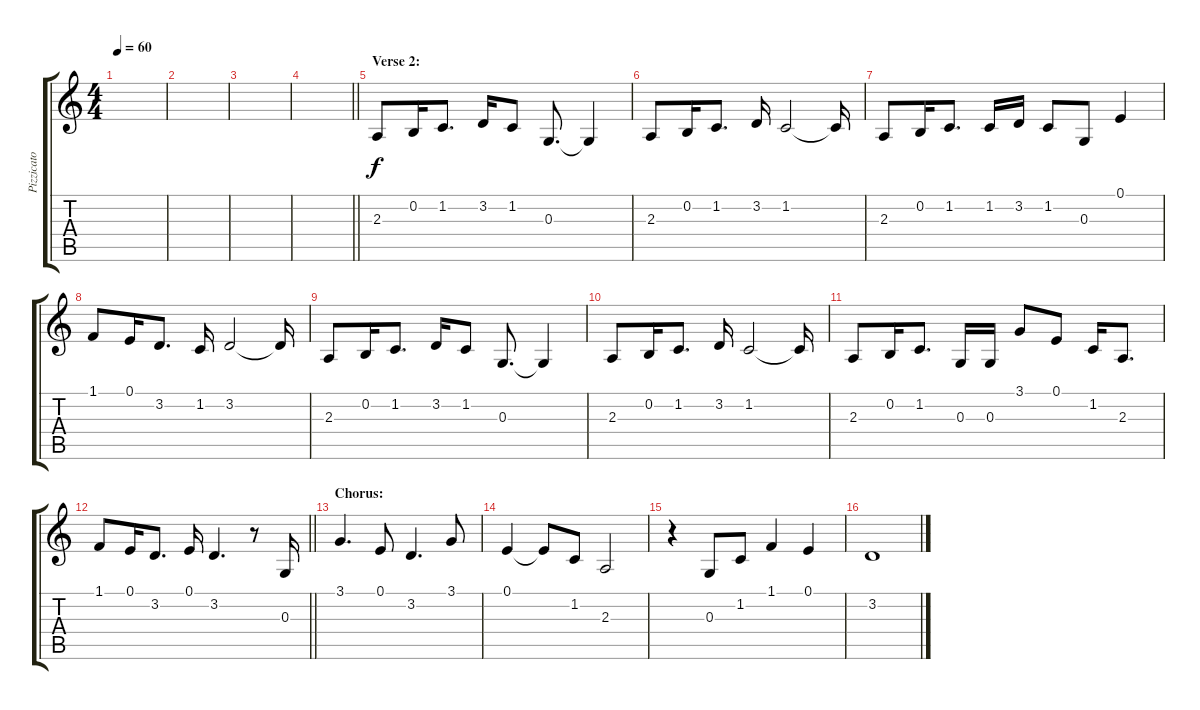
\track ("Pizzicato Strings (Vocals)" "Pizzicato ") {instrument pizzicatostrings}
\staff {score tabs}
\tuning (E4 B3 G3 D3 A2 E2) {hide}
\ts (4 4)
\section ("" "")
\tempo 60
\clef g2
\ks c
|
|
|
\barLineRight lightlight
|
\section ("" "Verse 2:")
2.3.8 0.2.16 1.2.8{d} 3.2.16 1.2.8 0.3.8{d} 0.3{t}.4 |
2.3.8 0.2.16 1.2.8{d} 3.2.16 1.2.2 1.2{t}.16 |
2.3.8 0.2.16 1.2.8{d} 1.2.16 3.2.16 1.2.8 0.3.8 0.1.4 |
1.1.8 0.1.16 3.2.8{d} 1.2.16 3.2.2 3.2{t}.16 |
2.3.8 0.2.16 1.2.8{d} 3.2.16 1.2.8 0.3.8{d} 0.3{t}.4 |
2.3.8 0.2.16 1.2.8{d} 3.2.16 1.2.2 1.2{t}.16 |
2.3.8 0.2.16 1.2.8{d} 0.3.16 0.3.16 3.1.8 0.1.8 1.2.16 2.3.8{d} |
\barLineRight lightlight
1.1.8 0.1.16 3.2.8{d} 0.1.16 3.2.4{d} r.8 0.3.16 |
\section ("" "Chorus:")
3.1.4{d} 0.1.8 3.2.4{d} 3.1.8 |
0.1.4 0.1{t}.8 1.2.8 2.3.2 |
r.4 0.3.8 1.2.8 1.1.4 0.1.4 |
3.2.1
